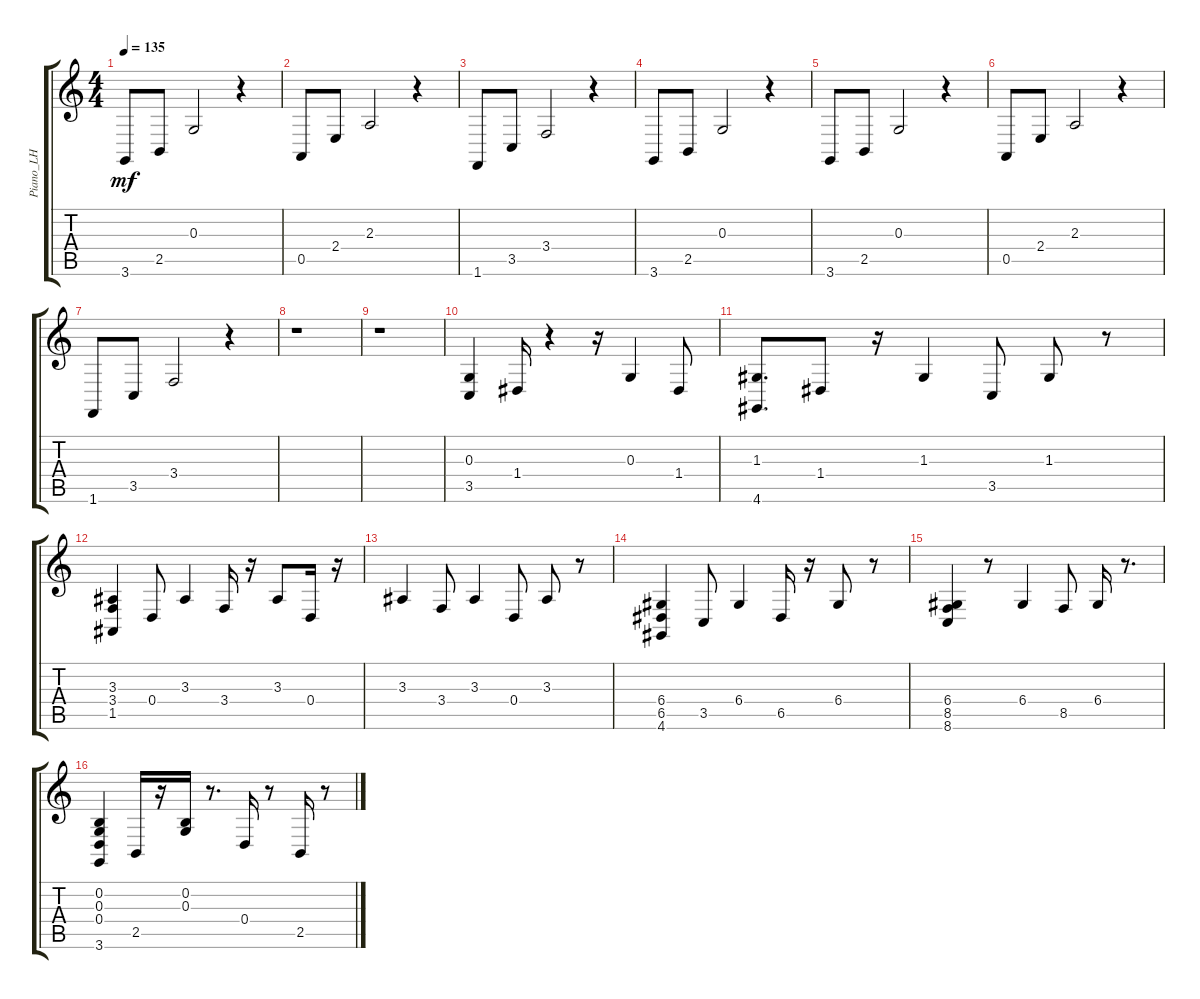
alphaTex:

\track ("Piano_LH" "Piano_LH") {instrument acousticgrandpiano}
\staff {score tabs}
\tuning (E4 B3 G3 D3 A2 E2) {hide}
\ts (4 4)
\tempo 135
\clef g2
\ks c
3.6.8{dy mf} 2.5.8 0.3.2 r.4 |
0.5.8 2.4.8 2.3.2 r.4 |
1.6.8 3.5.8 3.4.2 r.4 |
3.6.8 2.5.8 0.3.2 r.4 |
3.6.8 2.5.8 0.3.2 r.4 |
0.5.8 2.4.8 2.3.2 r.4 |
1.6.8 3.5.8 3.4.2 r.4 |
r.1 |
r.1 |
(0.3 3.5).4 1.4.16 r.4 r.16 0.3.4 1.4.8 |
(1.3 4.6).8{d} 1.4.8 r.16 1.3.4 3.5.8 1.3.8 r.8 |
(3.3 3.4 1.5).4 0.4.8 3.3.4 3.4.16 r.16 3.3.8 0.4.16 r.16 |
3.3.4 3.4.8 3.3.4 0.4.8 3.3.8 r.8 |
(6.4 6.5 4.6).4 3.5.8 6.4.4 6.5.16 r.16 6.4.8 r.8 |
(6.4 8.5 8.6).4 r.8 6.4.4 8.5.8 6.4.16 r.8{d} |
(0.2 0.3 0.4 3.6).4 2.5.16 r.16 (0.2 0.3).16 r.8{d} 0.4.16 r.8 2.5.16 r.8
